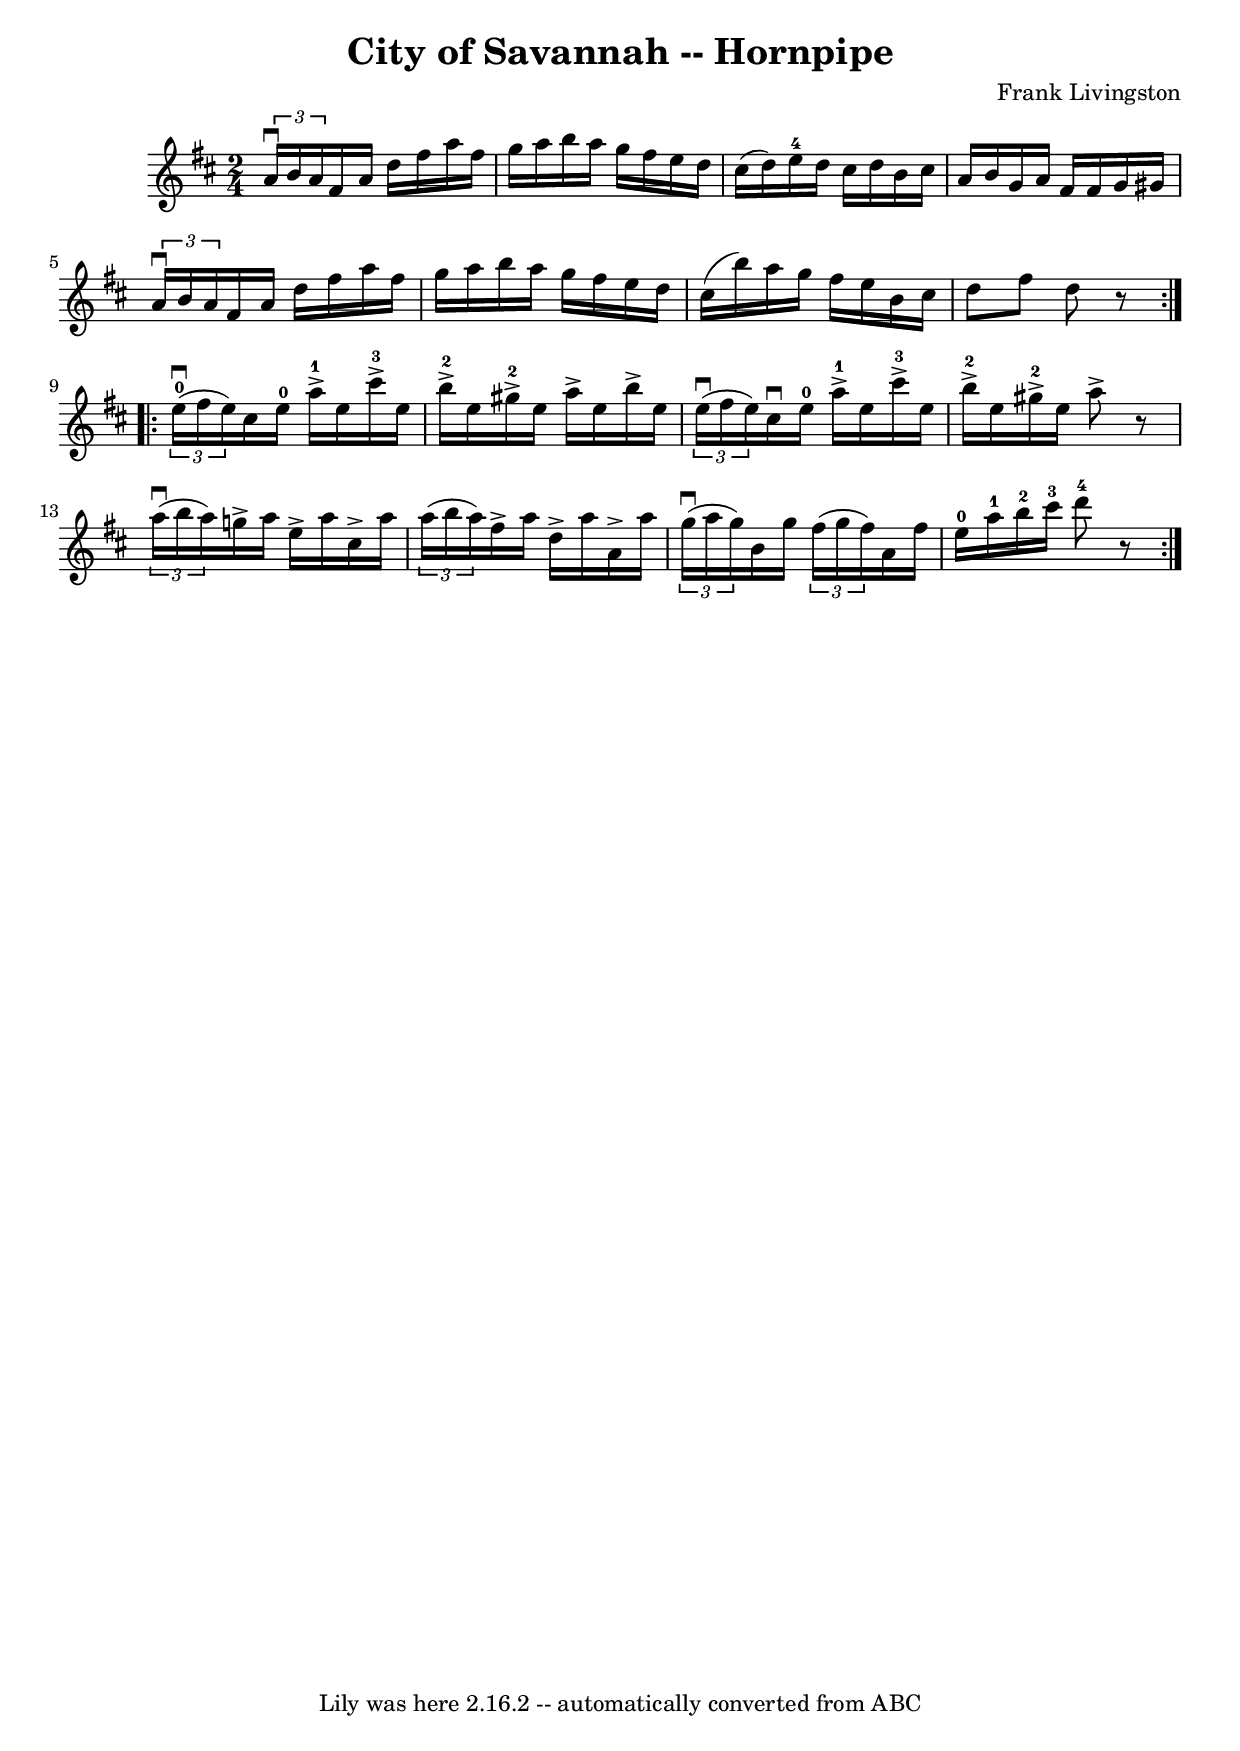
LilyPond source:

\version "2.16.2"
\include "Mammoth.ily"
\header {
  %% book = "Cole's 1000 Fiddle Tunes"
  composer = "Frank Livingston"
  crossRefNumber = "1"
  footnotes = ""
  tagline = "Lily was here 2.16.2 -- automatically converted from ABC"
  title = "City of Savannah -- Hornpipe"

}
voicedefault =  {



  \repeat volta 2 {

    \time 2/4 
    \key d \major   \times 2/3 { a'16^\downbow b'16 a'16) 
			       }   
    fis'16 a'16 d''16 fis''16 a''16 fis''16  |
    g''16    
    a''16 b''16 a''16 g''16 fis''16 e''16 d''16  |
    
    cis''16 (d''16) e''16-4 d''16 cis''16 d''16 b'16    
    cis''16  |
    a'16 b'16 g'16 a'16 fis'16 fis'16 g'16    
    gis'16  |
    \times 2/3 { a'16^\downbow b'16 a'16) 
	       }   
    fis'16 a'16 d''16 fis''16 a''16 fis''16  |
    g''16    
    a''16 b''16 a''16 g''16 fis''16 e''16 d''16  |
    
    cis''16 (b''16) a''16 g''16 fis''16 e''16 b'16 cis''16  
    |
    d''8 fis''8 d''8    r8 
  }     
  \repeat volta 2 {
    \times 2/3 {  
      e''16-0(^\downbow fis''16 e''16) 
    } cis''16 e''16-0     
    a''16-1^\accent e''16 cis'''16-3^\accent e''16  |
    
    b''16-2^\accent e''16 gis''16-2^\accent e''16 a''16^\accent  
    e''16 b''16^\accent e''16  |
    \times 2/3 { e''16 (^\downbow  
		 fis''16 e''16) 
	       } cis''16^\downbow e''16-0 a''16-1^\accent 
    e''16 cis'''16-3^\accent e''16  |
    b''16-2^\accent   
    e''16 gis''16-2^\accent e''16 a''8^\accent   r8 |
    
    \times 2/3 { a''16 (^\downbow b''16 a''16) 
	       } g''!16^\accent   
    a''16 e''16^\accent a''16 cis''16^\accent a''16  |
    
    \times 2/3 { a''16 (b''16 a''16) 
	       } fis''16^\accent a''16    
    d''16^\accent a''16 a'16^\accent a''16  |
    \times 2/3 {   
      g''16 (^\downbow a''16 g''16) 
    } b'16 g''16    \times 2/3 {   
      fis''16 (g''16 fis''16) 
    } a'16 fis''16  |
    e''16-0   
    a''16-1 b''16-2 cis'''16-3 d'''8-4   r8 
  }   

}

\score{
  <<

    \context Staff="default"
    {
      \voicedefault 
      
    }

  >>
  \layout {
    
  }
  \midi {
  }

}
